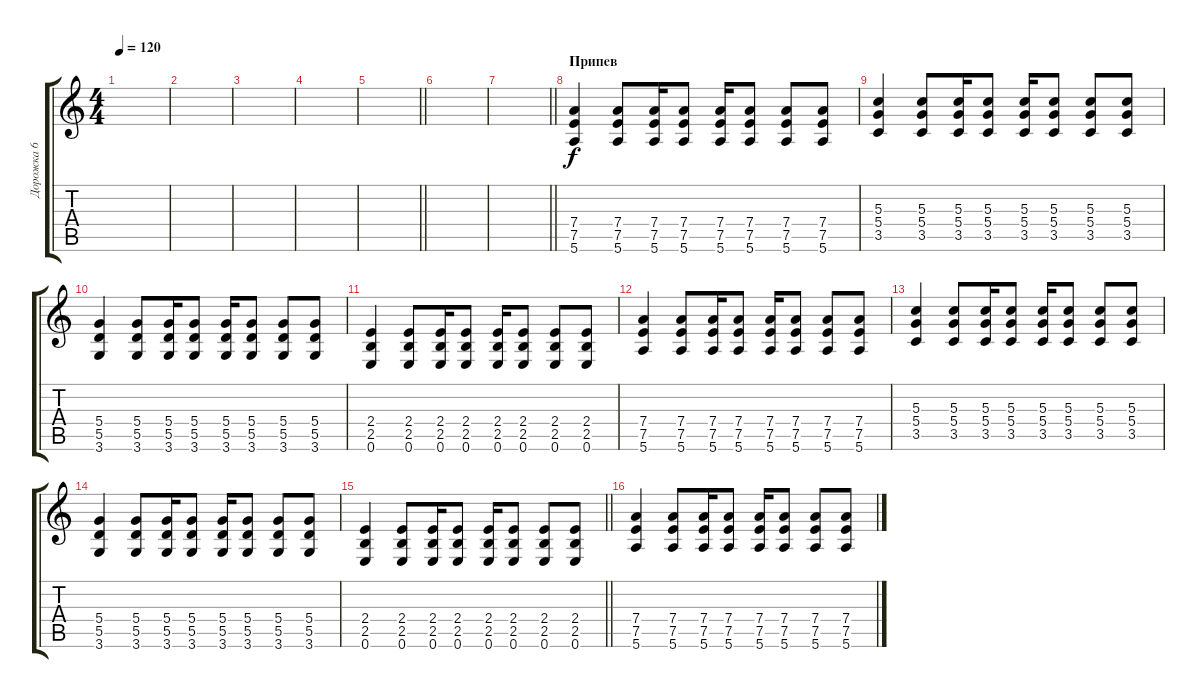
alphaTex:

\track ("Дорожка 6" "Дорожка 6") {instrument distortionguitar}
\staff {score tabs}
\tuning (E4 B3 G3 D3 A2 E2) {hide}
\ts (4 4)
\tempo 120
\clef g2
\ks c
|
|
|
|
\barLineRight lightlight
|
|
\barLineRight lightlight
|
\section ("" "Припев")
(7.4 7.5 5.6).4 (7.4 7.5 5.6).8 (7.4 7.5 5.6).16 (7.4 7.5 5.6).8 (7.4 7.5 5.6).16 (7.4 7.5 5.6).8 (7.4 7.5 5.6).8 (7.4 7.5 5.6).8 |
(5.3 5.4 3.5).4 (5.3 5.4 3.5).8 (5.3 5.4 3.5).16 (5.3 5.4 3.5).8 (5.3 5.4 3.5).16 (5.3 5.4 3.5).8 (5.3 5.4 3.5).8 (5.3 5.4 3.5).8 |
(5.4 5.5 3.6).4 (5.4 5.5 3.6).8 (5.4 5.5 3.6).16 (5.4 5.5 3.6).8 (5.4 5.5 3.6).16 (5.4 5.5 3.6).8 (5.4 5.5 3.6).8 (5.4 5.5 3.6).8 |
(2.4 2.5 0.6).4 (2.4 2.5 0.6).8 (2.4 2.5 0.6).16 (2.4 2.5 0.6).8 (2.4 2.5 0.6).16 (2.4 2.5 0.6).8 (2.4 2.5 0.6).8 (2.4 2.5 0.6).8 |
(7.4 7.5 5.6).4 (7.4 7.5 5.6).8 (7.4 7.5 5.6).16 (7.4 7.5 5.6).8 (7.4 7.5 5.6).16 (7.4 7.5 5.6).8 (7.4 7.5 5.6).8 (7.4 7.5 5.6).8 |
(5.3 5.4 3.5).4 (5.3 5.4 3.5).8 (5.3 5.4 3.5).16 (5.3 5.4 3.5).8 (5.3 5.4 3.5).16 (5.3 5.4 3.5).8 (5.3 5.4 3.5).8 (5.3 5.4 3.5).8 |
(5.4 5.5 3.6).4 (5.4 5.5 3.6).8 (5.4 5.5 3.6).16 (5.4 5.5 3.6).8 (5.4 5.5 3.6).16 (5.4 5.5 3.6).8 (5.4 5.5 3.6).8 (5.4 5.5 3.6).8 |
\barLineRight lightlight
(2.4 2.5 0.6).4 (2.4 2.5 0.6).8 (2.4 2.5 0.6).16 (2.4 2.5 0.6).8 (2.4 2.5 0.6).16 (2.4 2.5 0.6).8 (2.4 2.5 0.6).8 (2.4 2.5 0.6).8 |
(7.4 7.5 5.6).4 (7.4 7.5 5.6).8 (7.4 7.5 5.6).16 (7.4 7.5 5.6).8 (7.4 7.5 5.6).16 (7.4 7.5 5.6).8 (7.4 7.5 5.6).8 (7.4 7.5 5.6).8
